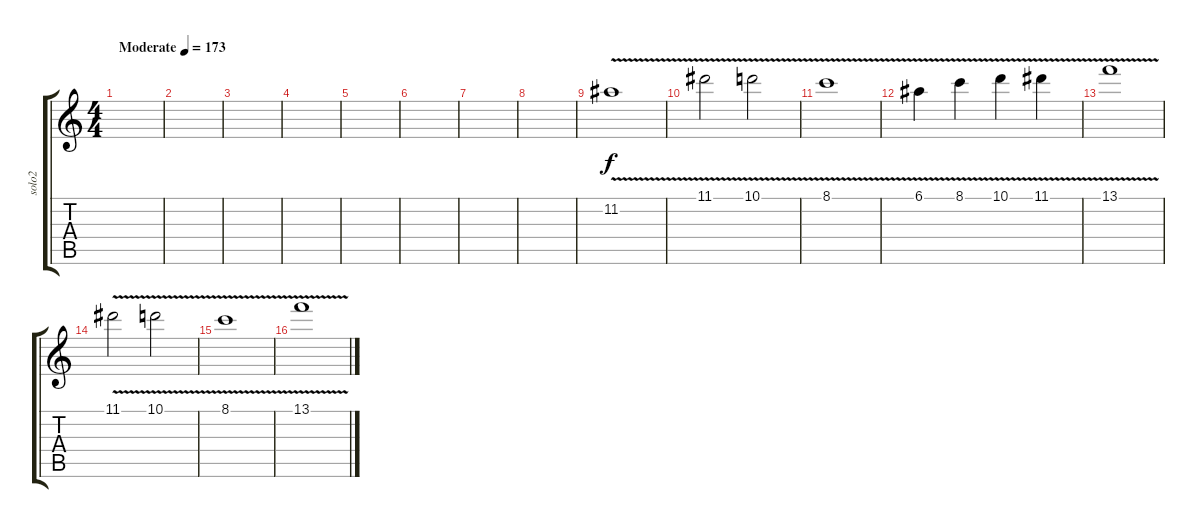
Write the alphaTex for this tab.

\track ("solo2" "solo2") {instrument distortionguitar}
\staff {score tabs}
\tuning (E4 B3 G3 D3 A2 E2) {hide}
\ts (4 4)
\tempo (173 "Moderate")
\clef g2
\ks c
|
|
|
|
|
|
|
|
11.2{v}.1 |
11.1{v}.2 10.1{v}.2 |
8.1{v}.1 |
6.1{v}.4 8.1{v}.4 10.1{v}.4 11.1{v}.4 |
13.1{v}.1 |
11.1{v}.2 10.1{v}.2 |
8.1{v}.1 |
13.1{v}.1
